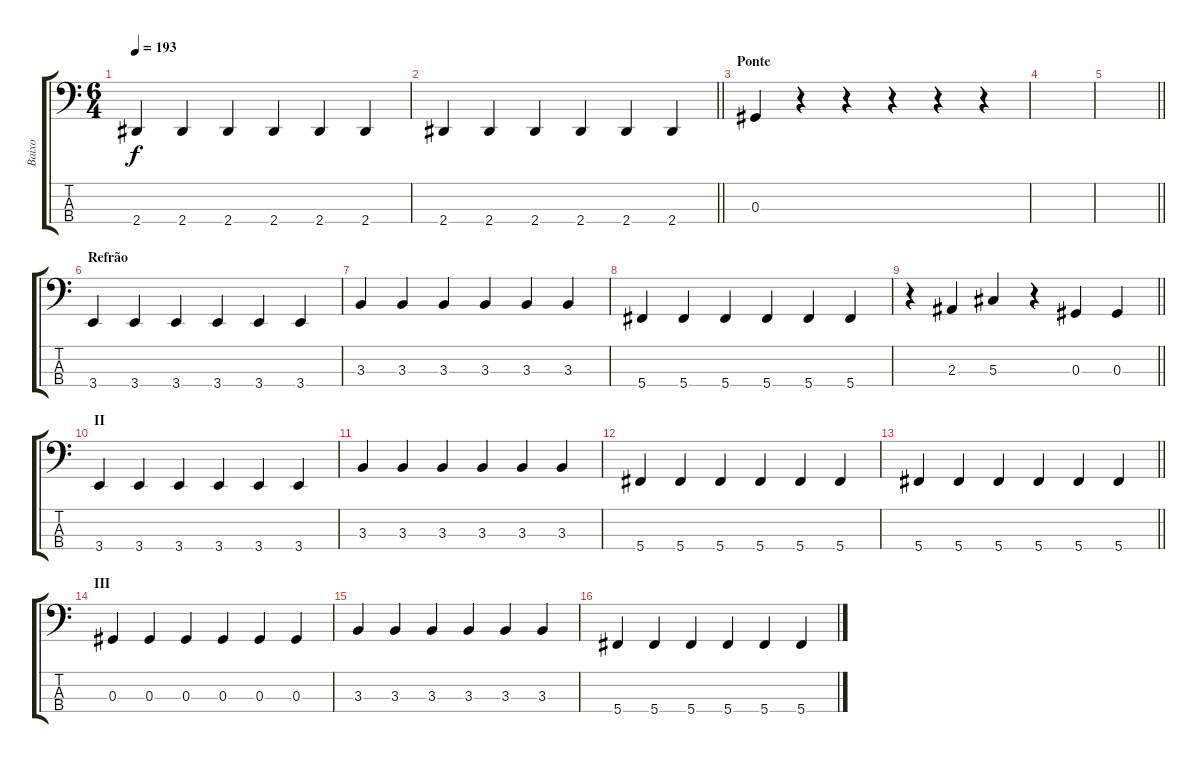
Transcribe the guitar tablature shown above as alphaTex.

\track ("Baixo" "Baixo") {instrument electricbasspick}
\staff {score tabs}
\tuning (Gb2 Db2 Ab1 Db1) {hide}
\ts (6 4)
\tempo 193
\clef f4
\ks c
2.4.4{dy f} 2.4.4 2.4.4 2.4.4 2.4.4 2.4.4 |
\barLineRight lightlight
2.4.4 2.4.4 2.4.4 2.4.4 2.4.4 2.4.4 |
\section ("" "Ponte")
0.3.4 r.4 r.4 r.4 r.4 r.4 |
|
\barLineRight lightlight
|
\section ("" "Refrão")
3.4.4 3.4.4 3.4.4 3.4.4 3.4.4 3.4.4 |
3.3.4 3.3.4 3.3.4 3.3.4 3.3.4 3.3.4 |
5.4.4 5.4.4 5.4.4 5.4.4 5.4.4 5.4.4 |
\barLineRight lightlight
r.4 2.3.4 5.3.4 r.4 0.3.4 0.3.4 |
\section ("" "II")
3.4.4 3.4.4 3.4.4 3.4.4 3.4.4 3.4.4 |
3.3.4 3.3.4 3.3.4 3.3.4 3.3.4 3.3.4 |
5.4.4 5.4.4 5.4.4 5.4.4 5.4.4 5.4.4 |
\barLineRight lightlight
5.4.4 5.4.4 5.4.4 5.4.4 5.4.4 5.4.4 |
\section ("" "III")
0.3.4 0.3.4 0.3.4 0.3.4 0.3.4 0.3.4 |
3.3.4 3.3.4 3.3.4 3.3.4 3.3.4 3.3.4 |
5.4.4 5.4.4 5.4.4 5.4.4 5.4.4 5.4.4
